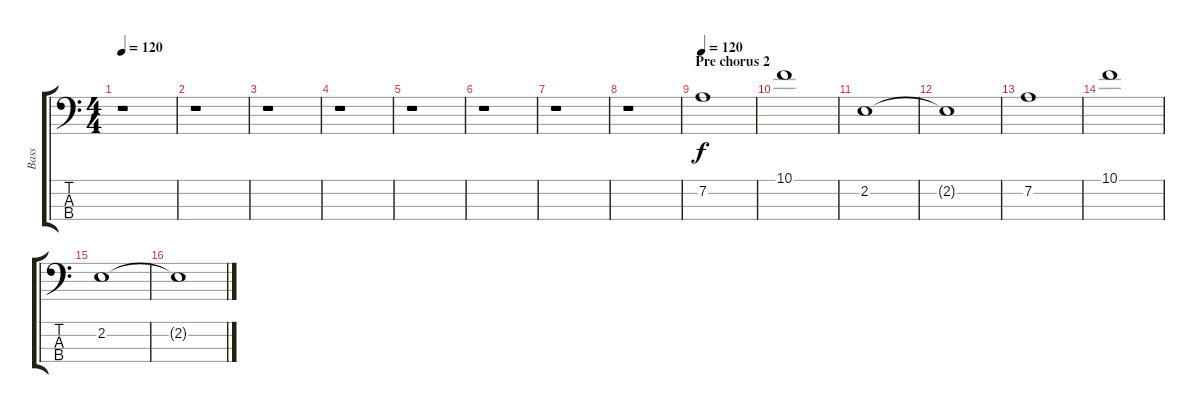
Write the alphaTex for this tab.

\track ("Bass" "Bass") {instrument electricbasspick}
\staff {score tabs}
\tuning (G2 D2 A1 E1) {hide}
\ts (4 4)
\tempo 120
\clef f4
\ks c
r.1{dy f} |
r.1 |
r.1 |
r.1 |
r.1 |
r.1 |
r.1 |
r.1 |
\section ("" "Pre chorus 2 ")
\tempo 120
7.2.1 |
10.1.1 |
2.2.1 |
2.2{t}.1 |
7.2.1 |
10.1.1 |
2.2.1 |
2.2{t}.1
